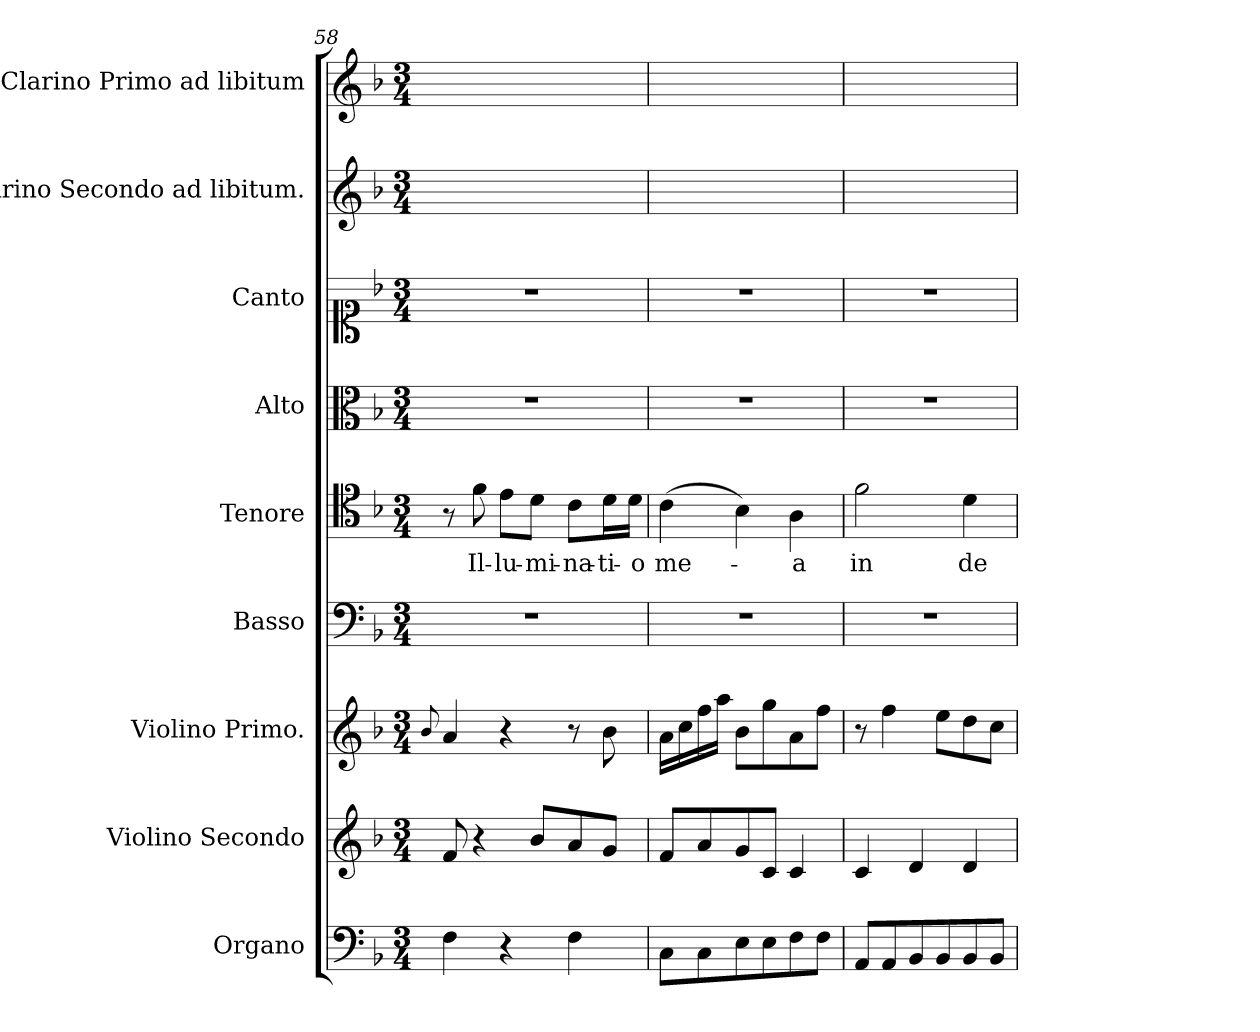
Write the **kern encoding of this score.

**kern	**kern	**kern	**kern	**kern	**text	**kern	**kern	**kern	**kern
*part9	*part8	*part7	*part6	*part5	*part5	*part4	*part3	*part2	*part1
*staff9	*staff8	*staff7	*staff6	*staff5	*staff5	*staff4	*staff3	*staff2	*staff1
*I"Organo	*I"Violino Secondo	*I"Violino Primo.	*I"Basso	*I"Tenore	*	*I"Alto	*I"Canto	*I"Clarino Secondo ad libitum.	*I"Clarino Primo ad libitum
*I'org	*	*I'vl I	*I'B	*I'T	*	*I'A	*I'C	*I'clno II	*I'clno I
*clefF4	*clefG2	*clefG2	*clefF4	*clefC4	*	*clefC3	*clefC1	*clefG2	*clefG2
*k[b-]	*k[b-]	*k[b-]	*k[b-]	*k[b-]	*	*k[b-]	*k[b-]	*k[b-]	*k[b-]
*F:	*F:	*F:	*F:	*F:	*	*F:	*F:	*F:	*F:
*M3/4	*M3/4	*M3/4	*M3/4	*M3/4	*	*M3/4	*M3/4	*M3/4	*M3/4
=58	=58	=58	=58	=58	=58	=58	=58	=58	=58
.	.	8qqb-/	.	.	.	.	.	.	.
4F\	8f/	4a/	2.r	8r	.	2.r	2.r	2.ryy	2.ryy
.	4r	.	.	8f\	Il-	.	.	.	.
4r	.	4r	.	8e\L	-lu-	.	.	.	.
.	8b-/L	.	.	8d\J	-mi-	.	.	.	.
4F\	8a/	8r	.	8c\L	-na-	.	.	.	.
.	8g/J	8b-\	.	16d\L	-ti-	.	.	.	.
.	.	.	.	16d\JJ	-o	.	.	.	.
=59	=59	=59	=59	=59	=59	=59	=59	=59	=59
8C\L	8f/L	16a\LL	2.r	(4c\	me-	2.r	2.r	2.ryy	2.ryy
.	.	16cc\	.	.	.	.	.	.	.
8C\	8a/	16ff\	.	.	.	.	.	.	.
.	.	16aa\JJ	.	.	.	.	.	.	.
8E\	8g/	8b-\L	.	4B-\)	.	.	.	.	.
8E\	8c/J	8gg\	.	.	.	.	.	.	.
8F\	4c/	8a\	.	4A\	-a	.	.	.	.
8F\J	.	8ff\J	.	.	.	.	.	.	.
=60	=60	=60	=60	=60	=60	=60	=60	=60	=60
8AA/L	4c/	8r	2.r	2f\	in	2.r	2.r	2.ryy	2.ryy
8AA/	.	4ff\	.	.	.	.	.	.	.
8BB-/	4d/	.	.	.	.	.	.	.	.
8BB-/	.	8ee\L	.	.	.	.	.	.	.
8BB-/	4d/	8dd\	.	4d\	de-	.	.	.	.
8BB-/J	.	8cc\J	.	.	.	.	.	.	.
=	=	=	=	=	=	=	=	=	=
*-	*-	*-	*-	*-	*-	*-	*-	*-	*-
